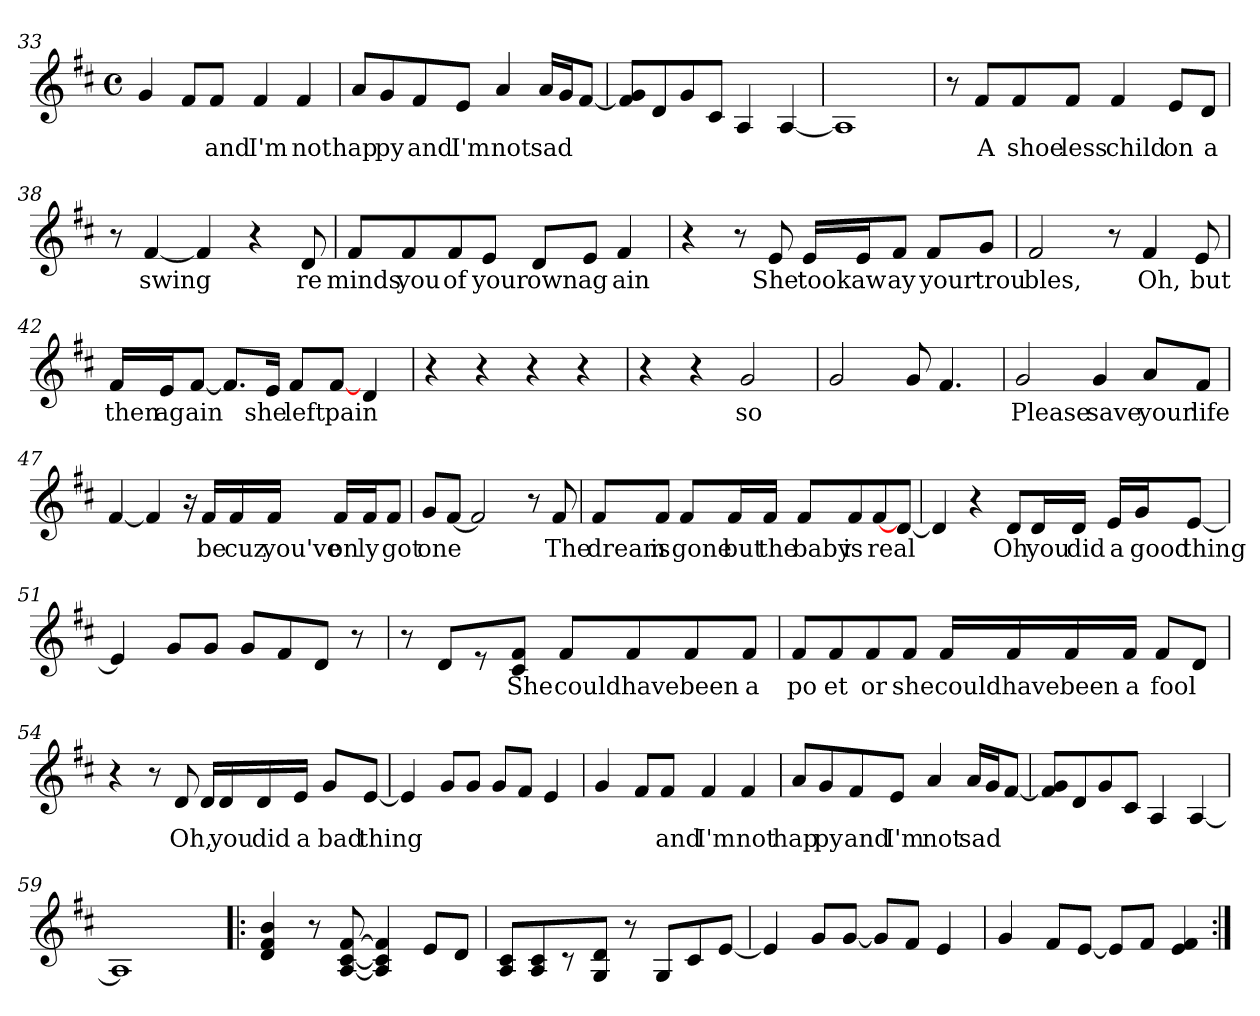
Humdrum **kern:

**kern	**text
*part1	*part1
*staff1	*staff1
!!LO:LB:g=z
*clefG2	*
*k[f#c#]	*
*D:	*
*M4/4	*
*met(c)	*
=33	=33
4g/	.
8f#/L	.
8f#/J	and
4f#/	I'm
4f#/	not
=34	=34
8a/L	hap
8g/	py
8f#/	and
8e/J	I'm
4a/	not
16a/LL	sad
16g/J	.
[8f#/J	.
=35	=35
8f#/] 8g/L	.
8d/	.
8g/	.
8c#/J	.
4A/	.
[4A/	.
=36	=36
1A]	.
!!LO:LB:g=z
=37	=37
8r	.
8f#/L	A
8f#/	shoe
8f#/J	less
4f#/	child
8e/L	on
8d/J	a
=38	=38
8r	.
[4f#/	swing
4f#/]	.
4r	.
8d/	re
=39	=39
8f#/L	minds
8f#/	you
8f#/	of
8e/J	your
8d/L	own
8e/J	ag
4f#/	ain
=40	=40
4r	.
8r	.
8e/	She
16e/LL	took
16e/J	aw
8f#/J	ay
8f#/L	your
8g/J	trou
!!LO:LB:g=z
=41	=41
2f#/	bles,
8r	.
4f#/	Oh,
8e/	but
=42	=42
16f#/LL	then
16e/J	ag
[8f#/J	ain
8.f#/L]	.
16e/Jk	she
8f#/L	left
[8f#/J	pain
4d/	.
=43	=43
4r	.
4r	.
4r	.
4r	.
=44	=44
4r	.
4r	.
2g/	so
=45	=45
2g/	.
8g/	.
4.f#/	.
!!LO:LB:g=z
=46	=46
2g/	Please
4g/	save
8a/L	your
8f#/J	life
=47	=47
[4f#/	.
4f#/]	.
16r	.
16f#/LL	be
16f#/	cuz
16f#/JJ	you've
16f#/LL	on
16f#/J	ly
8f#/J	got
=48	=48
8g/L	one
[8f#/J	.
2f#/]	.
8r	.
8f#/	The
!!LO:LB:g=z
=49	=49
8f#/L	dream
8f#/J	is
8f#/L	gone
16f#/L	but
16f#/JJ	the
8f#/L	baby
8f#/	is
[8f#/	real
[8d/J	.
=50	=50
4d/]	.
4r	.
8d/L	Oh
16d/L	you
16d/JJ	did
16e/LL	a
16g/J	good
[8e/J	thing
=51	=51
4e/]	.
8g/L	.
8g/J	.
8g/L	.
8f#/	.
8d/J	.
8r	.
!!LO:LB:g=z
=52	=52
8r	.
8d/L	.
8r	.
8c#/ 8f#/J	She
8f#/L	could
8f#/	have
8f#/	been
8f#/J	a
=53	=53
8f#/L	po
8f#/	et
8f#/	or
8f#/J	she
16f#/LL	could
16f#/	have
16f#/	been
16f#/JJ	a
8f#/L	fool
8d/J	.
=54	=54
4r	.
8r	.
8d/	Oh,
16d/LL	.
16d/	you
16d/	did
16e/JJ	a
8g/L	bad
[8e/J	thing
!!LO:LB:g=z
=55	=55
4e/]	.
8g/L	.
8g/J	.
8g/L	.
8f#/J	.
4e/	.
=56	=56
4g/	.
8f#/L	.
8f#/J	and
4f#/	I'm
4f#/	not
=57	=57
8a/L	hap
8g/	py
8f#/	and
8e/J	I'm
4a/	not
16a/LL	sad
16g/J	.
[8f#/J	.
=58	=58
8f#/] 8g/L	.
8d/	.
8g/	.
8c#/J	.
4A/	.
[4A/	.
=59	=59
1A]	.
!!LO:LB:g=z
=60!|:	=60!|:
4d/ 4f#/ 4b/	.
8r	.
[8A/ [8c#/ [8f#/	.
4A/] 4c#/] 4f#/]	.
8e/L	.
8d/J	.
=61	=61
8A/ 8c#/L	.
8A/ 8c#/	.
8r	.
8G/ 8d/J	.
8r	.
8G/L	.
8c#/	.
[8e/J	.
=62	=62
4e/]	.
8g/L	.
[8g/J	.
8g/L]	.
8f#/J	.
4e/	.
=63	=63
4g/	.
8f#/L	.
[8e/J	.
8e/L]	.
8f#/J	.
4e/ 4f#/	.
=:|!	=:|!
*-	*-
